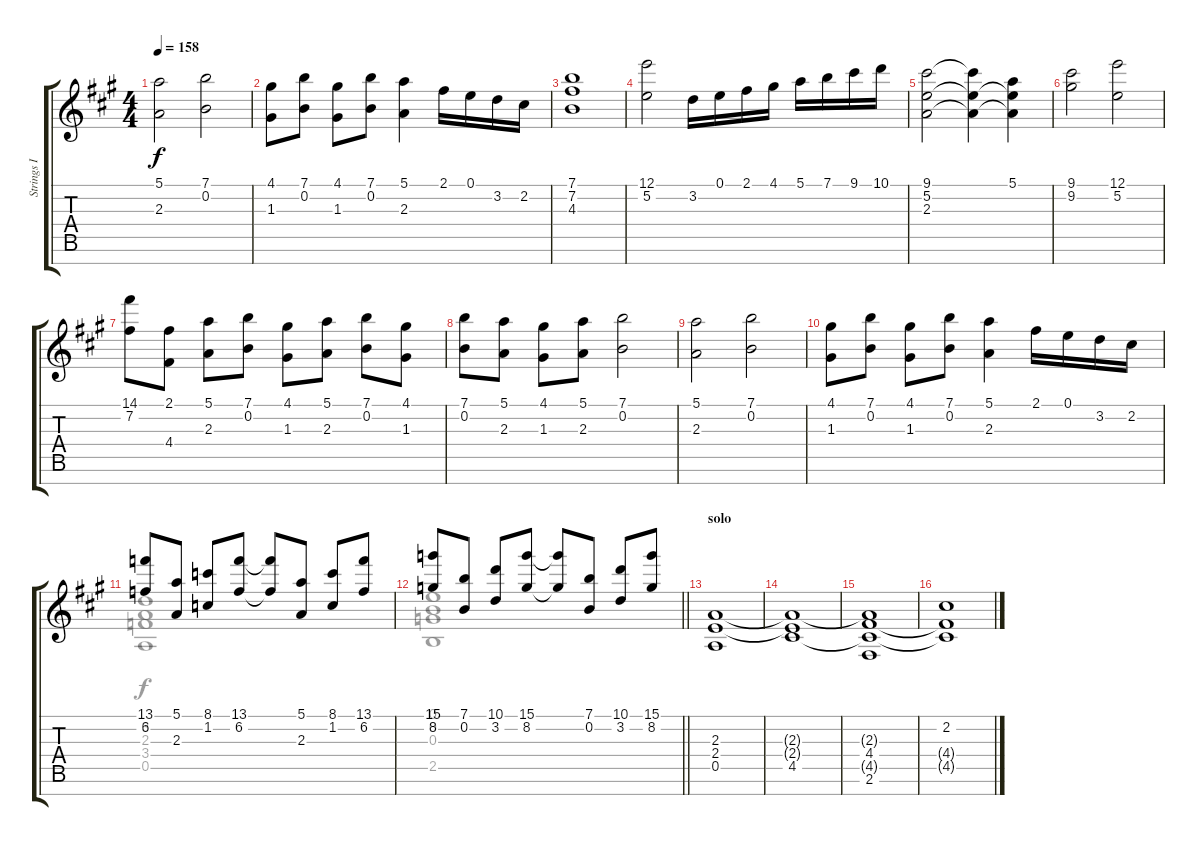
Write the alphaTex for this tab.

\track ("Strings I" "Strings I") {instrument stringensemble1}
\staff {score tabs}
\tuning (E5 B4 G4 D4 A3 E3 B2) {hide}
\voice
\ts (4 4)
\tempo 158
\clef g2
\ks a
(5.1 2.3).2{dy f} (7.1 0.2).2 |
(4.1 1.3).8 (7.1 0.2).8 (4.1 1.3).8 (7.1 0.2).8 (5.1 2.3).4 2.1.16 0.1.16 3.2.16 2.2.16 |
(7.1 7.2 4.3).1 |
(12.1 5.2).2 3.2.16 0.1.16 2.1.16 4.1.16 5.1.16 7.1.16 9.1.16 10.1.16 |
(9.1 5.2 2.3).2 (9.1{t} 5.2{t} 2.3{t}).4 (5.1 5.2{t} 2.3{t}).4 |
(9.1 9.2).2 (12.1 5.2).2 |
(14.1 7.2).8 (2.1 4.4).8 (5.1 2.3).8 (7.1 0.2).8 (4.1 1.3).8 (5.1 2.3).8 (7.1 0.2).8 (4.1 1.3).8 |
(7.1 0.2).8 (5.1 2.3).8 (4.1 1.3).8 (5.1 2.3).8 (7.1 0.2).2 |
(5.1 2.3).2 (7.1 0.2).2 |
(4.1 1.3).8 (7.1 0.2).8 (4.1 1.3).8 (7.1 0.2).8 (5.1 2.3).4 2.1.16 0.1.16 3.2.16 2.2.16 |
(13.1 6.2).8 (5.1 2.3).8 (8.1 1.2).8 (13.1 6.2).8 (13.1{t} 6.2{t}).8 (5.1 2.3).8 (8.1 1.2).8 (13.1 6.2).8 |
\barLineRight lightlight
(15.1 8.2).8 (7.1 0.2).8 (10.1 3.2).8 (15.1 8.2).8 (15.1{t} 8.2{t}).8 (7.1 0.2).8 (10.1 3.2).8 (15.1 8.2).8 |
\section ("" "solo")
(2.3 2.4 0.5).1 |
(2.3{t} 2.4{t} 4.5).1 |
(2.3{t} 4.4 4.5{t} 2.6).1 |
(2.2 4.4{t} 4.5{t}).1
\voice
\clef g2
\ottava regular
\simile none
\ks a
|
|
|
|
|
|
|
|
|
|
(3.2 2.3 3.4 0.5).1 |
\barLineRight lightlight
(0.1 0.2 0.3 2.5).1 |
|
|
|
